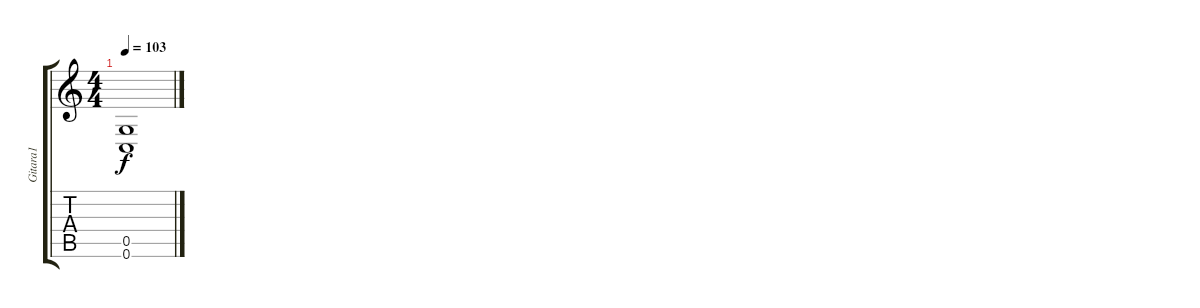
\track ("Gitara1" "Gitara1") {instrument distortionguitar}
\staff {score tabs}
\tuning (D4 A3 F3 C3 G2 C2) {hide}
\ts (4 4)
\tempo 103
\clef g2
\ks c
(0.5{t} 0.6{t}).1{dy f}
